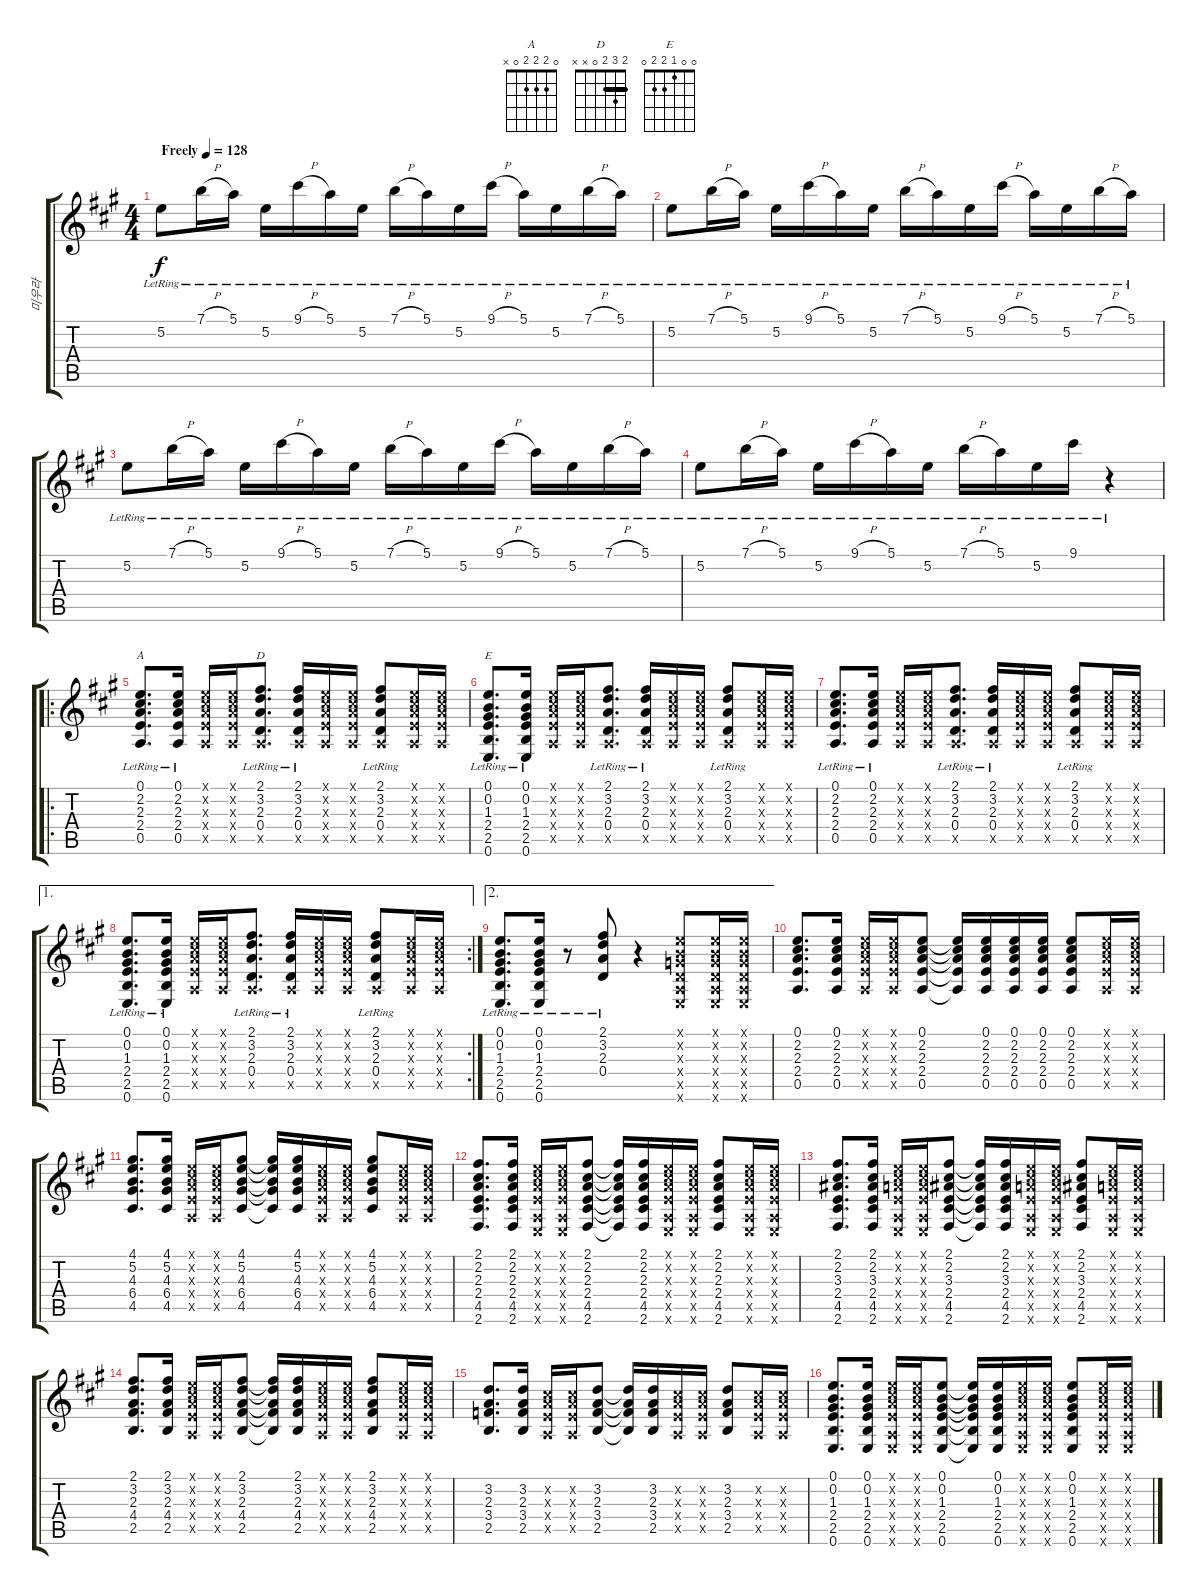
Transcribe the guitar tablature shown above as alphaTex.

\track ("미우라" "미우라") {instrument acousticguitarsteel}
\staff {score tabs}
\tuning (E4 B3 G3 D3 A2 E2) {hide}
\chord ("A" 0 2 2 2 0 x)
\chord ("D" 2 3 2 0 x x) {barre 2}
\chord ("E" 0 0 1 2 2 0)
\ts (4 4)
\tempo (128 "Freely")
\clef g2
\ks a
5.2{lr}.8{dy f instrument acousticguitarsteel} 7.1{h lr}.16 5.1{lr}.16 5.2{lr}.16 9.1{h lr}.16 5.1{lr}.16 5.2{lr}.16 7.1{h lr}.16 5.1{lr}.16 5.2{lr}.16 9.1{h lr}.16 5.1{lr}.16 5.2{lr}.16 7.1{h lr}.16 5.1{lr}.16 |
5.2{lr}.8 7.1{h lr}.16 5.1{lr}.16 5.2{lr}.16 9.1{h lr}.16 5.1{lr}.16 5.2{lr}.16 7.1{h lr}.16 5.1{lr}.16 5.2{lr}.16 9.1{h lr}.16 5.1{lr}.16 5.2{lr}.16 7.1{h lr}.16 5.1{lr}.16 |
5.2{lr}.8 7.1{h lr}.16 5.1{lr}.16 5.2{lr}.16 9.1{h lr}.16 5.1{lr}.16 5.2{lr}.16 7.1{h lr}.16 5.1{lr}.16 5.2{lr}.16 9.1{h lr}.16 5.1{lr}.16 5.2{lr}.16 7.1{h lr}.16 5.1{lr}.16 |
5.2{lr}.8 7.1{h lr}.16 5.1{lr}.16 5.2{lr}.16 9.1{h lr}.16 5.1{lr}.16 5.2{lr}.16 7.1{h lr}.16 5.1{lr}.16 5.2{lr}.16 9.1{lr}.16 r.4 |
\ro
(0.1{lr} 2.2{lr} 2.3{lr} 2.4{lr} 0.5{lr}).8{d ch "A"} (0.1{lr} 2.2{lr} 2.3{lr} 2.4{lr} 0.5{lr}).16 (0.1{x} 2.2{x} 2.3{x} 2.4{x} 0.5{x}).16 (0.1{x} 2.2{x} 2.3{x} 2.4{x} 0.5{x}).16 (2.1{lr} 3.2{lr} 2.3{lr} 0.4{lr} 0.5{x}).8{d ch "D"} (2.1{lr} 3.2{lr} 2.3{lr} 0.4{lr} 0.5{x}).16 (0.1{x} 2.2{x} 2.3{x} 2.4{x} 0.5{x}).16 (0.1{x} 2.2{x} 2.3{x} 2.4{x} 0.5{x}).16 (2.1{lr} 3.2{lr} 2.3{lr} 0.4{lr} 0.5{x}).8 (0.1{x} 2.2{x} 2.3{x} 2.4{x} 0.5{x}).16 (0.1{x} 2.2{x} 2.3{x} 2.4{x} 0.5{x}).16 |
(0.1{lr} 0.2{lr} 1.3{lr} 2.4{lr} 2.5{lr} 0.6{lr}).8{d ch "E"} (0.1{lr} 0.2{lr} 1.3{lr} 2.4{lr} 2.5{lr} 0.6{lr}).16 (0.1{x} 2.2{x} 2.3{x} 2.4{x} 0.5{x}).16 (0.1{x} 2.2{x} 2.3{x} 2.4{x} 0.5{x}).16 (2.1{lr} 3.2{lr} 2.3{lr} 0.4{lr} 0.5{x}).8{d} (2.1{lr} 3.2{lr} 2.3{lr} 0.4{lr} 0.5{x}).16 (0.1{x} 2.2{x} 2.3{x} 2.4{x} 0.5{x}).16 (0.1{x} 2.2{x} 2.3{x} 2.4{x} 0.5{x}).16 (2.1{lr} 3.2{lr} 2.3{lr} 0.4{lr} 0.5{x}).8 (0.1{x} 2.2{x} 2.3{x} 2.4{x} 0.5{x}).16 (0.1{x} 2.2{x} 2.3{x} 2.4{x} 0.5{x}).16 |
(0.1{lr} 2.2{lr} 2.3{lr} 2.4{lr} 0.5{lr}).8{d} (0.1{lr} 2.2{lr} 2.3{lr} 2.4{lr} 0.5{lr}).16 (0.1{x} 2.2{x} 2.3{x} 2.4{x} 0.5{x}).16 (0.1{x} 2.2{x} 2.3{x} 2.4{x} 0.5{x}).16 (2.1{lr} 3.2{lr} 2.3{lr} 0.4{lr} 0.5{x}).8{d} (2.1{lr} 3.2{lr} 2.3{lr} 0.4{lr} 0.5{x}).16 (0.1{x} 2.2{x} 2.3{x} 2.4{x} 0.5{x}).16 (0.1{x} 2.2{x} 2.3{x} 2.4{x} 0.5{x}).16 (2.1{lr} 3.2{lr} 2.3{lr} 0.4{lr} 0.5{x}).8 (0.1{x} 2.2{x} 2.3{x} 2.4{x} 0.5{x}).16 (0.1{x} 2.2{x} 2.3{x} 2.4{x} 0.5{x}).16 |
\ae 1
\rc 2
(0.1{lr} 0.2{lr} 1.3{lr} 2.4{lr} 2.5{lr} 0.6{lr}).8{d} (0.1{lr} 0.2{lr} 1.3{lr} 2.4{lr} 2.5{lr} 0.6{lr}).16 (0.1{x} 2.2{x} 2.3{x} 2.4{x} 0.5{x}).16 (0.1{x} 2.2{x} 2.3{x} 2.4{x} 0.5{x}).16 (2.1{lr} 3.2{lr} 2.3{lr} 0.4{lr} 0.5{x}).8{d} (2.1{lr} 3.2{lr} 2.3{lr} 0.4{lr} 0.5{x}).16 (0.1{x} 2.2{x} 2.3{x} 2.4{x} 0.5{x}).16 (0.1{x} 2.2{x} 2.3{x} 2.4{x} 0.5{x}).16 (2.1{lr} 3.2{lr} 2.3{lr} 0.4{lr} 0.5{x}).8 (0.1{x} 2.2{x} 2.3{x} 2.4{x} 0.5{x}).16 (0.1{x} 2.2{x} 2.3{x} 2.4{x} 0.5{x}).16 |
\ae 2
(0.1{lr} 0.2{lr} 1.3{lr} 2.4{lr} 2.5{lr} 0.6{lr}).8{d} (0.1{lr} 0.2{lr} 1.3{lr} 2.4{lr} 2.5{lr} 0.6{lr}).16 r.8 (2.1{lr} 3.2{lr} 2.3{lr} 0.4{lr}).8 r.4 (0.1{x} 0.2{x} 0.3{x} 0.4{x} 0.5{x} 0.6{x}).8 (0.1{x} 0.2{x} 0.3{x} 0.4{x} 0.5{x} 0.6{x}).16 (0.1{x} 0.2{x} 0.3{x} 0.4{x} 0.5{x} 0.6{x}).16 |
(0.1 2.2 2.3 2.4 0.5).8{d} (0.1 2.2 2.3 2.4 0.5).16 (0.1{x} 2.2{x} 2.3{x} 2.4{x} 0.5{x}).16 (0.1{x} 2.2{x} 2.3{x} 2.4{x} 0.5{x}).16 (0.1 2.2 2.3 2.4 0.5).8 (0.1{t} 2.2{t} 2.3{t} 2.4{t} 0.5{t}).16 (0.1 2.2 2.3 2.4 0.5).16 (0.1 2.2 2.3 2.4 0.5).16 (0.1 2.2 2.3 2.4 0.5).16 (0.1 2.2 2.3 2.4 0.5).8 (0.1{x} 2.2{x} 2.3{x} 2.4{x} 0.5{x}).16 (0.1{x} 2.2{x} 2.3{x} 2.4{x} 0.5{x}).16 |
(4.1 5.2 4.3 6.4 4.5).8{d} (4.1 5.2 4.3 6.4 4.5).16 (0.1{x} 2.2{x} 2.3{x} 2.4{x} 0.5{x}).16 (0.1{x} 2.2{x} 2.3{x} 2.4{x} 0.5{x}).16 (4.1 5.2 4.3 6.4 4.5).8 (4.1{t} 5.2{t} 4.3{t} 6.4{t} 4.5{t}).16 (4.1 5.2 4.3 6.4 4.5).16 (0.1{x} 2.2{x} 2.3{x} 2.4{x} 0.5{x}).16 (0.1{x} 2.2{x} 2.3{x} 2.4{x} 0.5{x}).16 (4.1 5.2 4.3 6.4 4.5).8 (0.1{x} 2.2{x} 2.3{x} 2.4{x} 0.5{x}).16 (0.1{x} 2.2{x} 2.3{x} 2.4{x} 0.5{x}).16 |
(2.1 2.2 2.3 2.4 4.5 2.6).8{d} (2.1 2.2 2.3 2.4 4.5 2.6).16 (0.1{x} 2.2{x} 2.3{x} 2.4{x} 0.5{x} 0.6{x}).16 (0.1{x} 2.2{x} 2.3{x} 2.4{x} 0.5{x} 0.6{x}).16 (2.1 2.2 2.3 2.4 4.5 2.6).8 (2.1{t} 2.2{t} 2.3{t} 2.4{t} 4.5{t} 2.6{t}).16 (2.1 2.2 2.3 2.4 4.5 2.6).16 (0.1{x} 2.2{x} 2.3{x} 2.4{x} 0.5{x} 0.6{x}).16 (0.1{x} 2.2{x} 2.3{x} 2.4{x} 0.5{x} 0.6{x}).16 (2.1 2.2 2.3 2.4 4.5 2.6).8 (0.1{x} 2.2{x} 2.3{x} 2.4{x} 0.5{x} 0.6{x}).16 (0.1{x} 2.2{x} 2.3{x} 2.4{x} 0.5{x} 0.6{x}).16 |
(2.1 2.2 3.3 2.4 4.5 2.6).8{d} (2.1 2.2 3.3 2.4 4.5 2.6).16 (0.1{x} 2.2{x} 2.3{x} 2.4{x} 0.5{x} 0.6{x}).16 (0.1{x} 2.2{x} 2.3{x} 2.4{x} 0.5{x} 0.6{x}).16 (2.1 2.2 3.3 2.4 4.5 2.6).8 (2.1{t} 2.2{t} 3.3{t} 2.4{t} 4.5{t} 2.6{t}).16 (2.1 2.2 3.3 2.4 4.5 2.6).16 (0.1{x} 2.2{x} 2.3{x} 2.4{x} 0.5{x} 0.6{x}).16 (0.1{x} 2.2{x} 2.3{x} 2.4{x} 0.5{x} 0.6{x}).16 (2.1 2.2 3.3 2.4 4.5 2.6).8 (0.1{x} 2.2{x} 2.3{x} 2.4{x} 0.5{x} 0.6{x}).16 (0.1{x} 2.2{x} 2.3{x} 2.4{x} 0.5{x} 0.6{x}).16 |
(2.1 3.2 2.3 4.4 2.5).8{d} (2.1 3.2 2.3 4.4 2.5).16 (0.1{x} 2.2{x} 2.3{x} 2.4{x} 0.5{x}).16 (0.1{x} 2.2{x} 2.3{x} 2.4{x} 0.5{x}).16 (2.1 3.2 2.3 4.4 2.5).8 (2.1{t} 3.2{t} 2.3{t} 4.4{t} 2.5{t}).16 (2.1 3.2 2.3 4.4 2.5).16 (0.1{x} 2.2{x} 2.3{x} 2.4{x} 0.5{x}).16 (0.1{x} 2.2{x} 2.3{x} 2.4{x} 0.5{x}).16 (2.1 3.2 2.3 4.4 2.5).8 (0.1{x} 2.2{x} 2.3{x} 2.4{x} 0.5{x}).16 (0.1{x} 2.2{x} 2.3{x} 2.4{x} 0.5{x}).16 |
(3.2 2.3 3.4 2.5).8{d} (3.2 2.3 3.4 2.5).16 (2.2{x} 2.3{x} 2.4{x} 0.5{x}).16 (2.2{x} 2.3{x} 2.4{x} 0.5{x}).16 (3.2 2.3 3.4 2.5).8 (3.2{t} 2.3{t} 3.4{t} 2.5{t}).16 (3.2 2.3 3.4 2.5).16 (2.2{x} 2.3{x} 2.4{x} 0.5{x}).16 (2.2{x} 2.3{x} 2.4{x} 0.5{x}).16 (3.2 2.3 3.4 2.5).8 (2.2{x} 2.3{x} 2.4{x} 0.5{x}).16 (2.2{x} 2.3{x} 2.4{x} 0.5{x}).16 |
(0.1 0.2 1.3 2.4 2.5 0.6).8{d} (0.1 0.2 1.3 2.4 2.5 0.6).16 (0.1{x} 2.2{x} 2.3{x} 2.4{x} 0.5{x} 0.6{x}).16 (0.1{x} 2.2{x} 2.3{x} 2.4{x} 0.5{x} 0.6{x}).16 (0.1 0.2 1.3 2.4 2.5 0.6).8 (0.1{t} 0.2{t} 1.3{t} 2.4{t} 2.5{t} 0.6{t}).16 (0.1 0.2 1.3 2.4 2.5 0.6).16 (0.1{x} 2.2{x} 2.3{x} 2.4{x} 0.5{x} 0.6{x}).16 (0.1{x} 2.2{x} 2.3{x} 2.4{x} 0.5{x} 0.6{x}).16 (0.1 0.2 1.3 2.4 2.5 0.6).8 (0.1{x} 2.2{x} 2.3{x} 2.4{x} 0.5{x} 0.6{x}).16 (0.1{x} 2.2{x} 2.3{x} 2.4{x} 0.5{x} 0.6{x}).16
